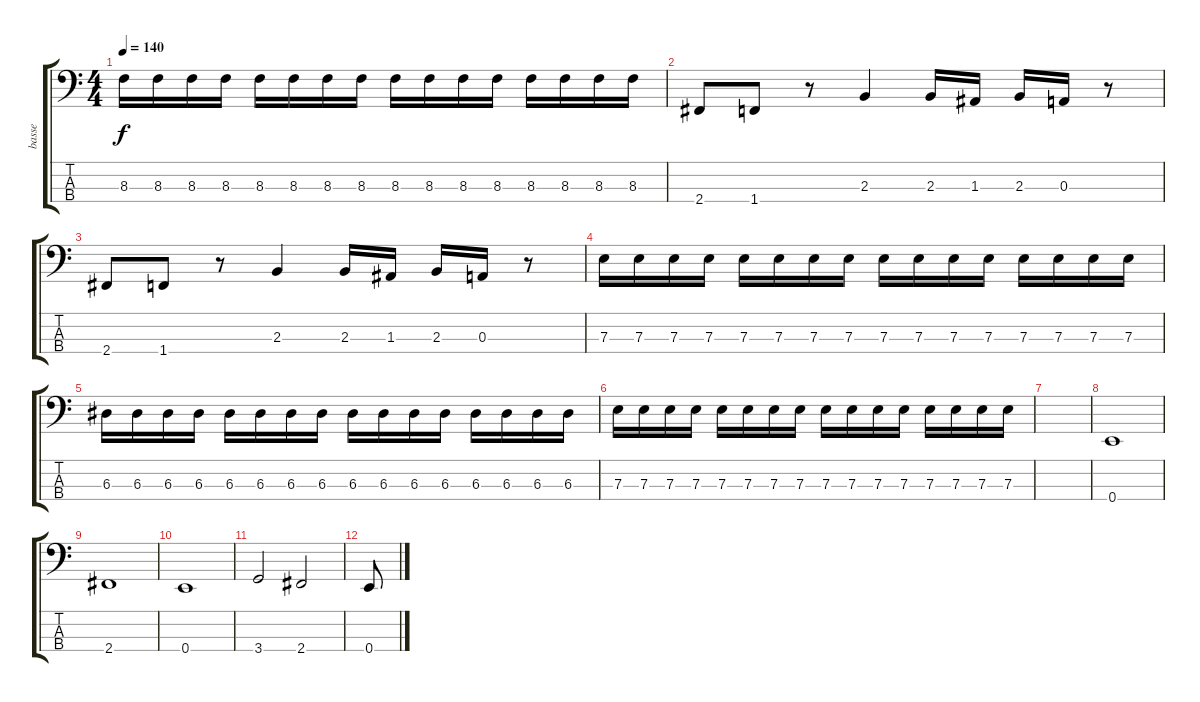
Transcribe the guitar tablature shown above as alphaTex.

\track ("basse" "basse") {instrument electricbassfinger}
\staff {score tabs}
\tuning (G2 D2 A1 E1) {hide}
\ts (4 4)
\tempo 140
\clef f4
\ks c
8.3.16{dy f} 8.3.16 8.3.16 8.3.16 8.3.16 8.3.16 8.3.16 8.3.16 8.3.16 8.3.16 8.3.16 8.3.16 8.3.16 8.3.16 8.3.16 8.3.16 |
2.4.8 1.4.8 r.8 2.3.4 2.3.16 1.3.16 2.3.16 0.3.16 r.8 |
2.4.8 1.4.8 r.8 2.3.4 2.3.16 1.3.16 2.3.16 0.3.16 r.8 |
7.3.16 7.3.16 7.3.16 7.3.16 7.3.16 7.3.16 7.3.16 7.3.16 7.3.16 7.3.16 7.3.16 7.3.16 7.3.16 7.3.16 7.3.16 7.3.16 |
6.3.16 6.3.16 6.3.16 6.3.16 6.3.16 6.3.16 6.3.16 6.3.16 6.3.16 6.3.16 6.3.16 6.3.16 6.3.16 6.3.16 6.3.16 6.3.16 |
7.3.16 7.3.16 7.3.16 7.3.16 7.3.16 7.3.16 7.3.16 7.3.16 7.3.16 7.3.16 7.3.16 7.3.16 7.3.16 7.3.16 7.3.16 7.3.16 |
|
0.4.1 |
2.4.1 |
0.4.1 |
3.4.2 2.4.2 |
0.4.8
